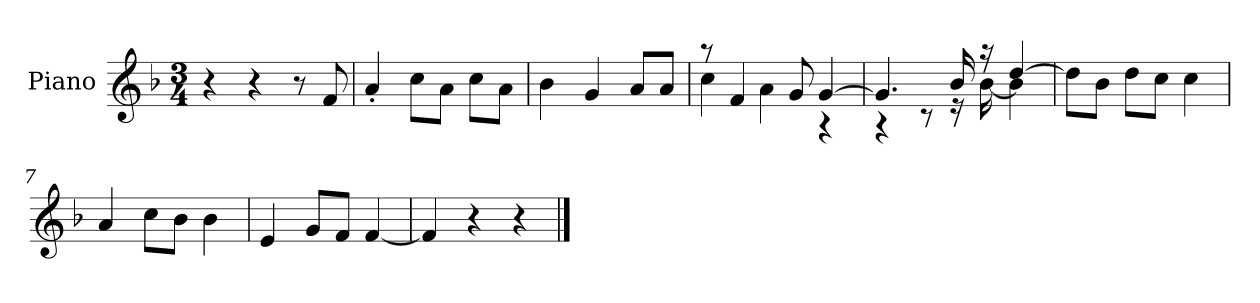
**kern
*part1
*staff1
*I"Piano
*I'P-no
*clefG2
*k[b-]
*M3/4
*MM173
=1
4r
4r
8r
8f/
=2
4a'/
8cc\L
8a\J
8cc\L
8a\J
=3
4b-\
4g/
8a/L
8a/J
=4
*^
8r	4cc\
4f/	.
.	4a\
8g/	.
[4g/	4r
=5	=5
4.g/]	4r
.	8r
16b-/	16r
16r	[16b-\
[4dd/	4b-\]
*v	*v
=6
8dd\L]
8b-\J
8dd\L
8cc\J
4cc\
=7
4a/
8cc\L
8b-\J
4b-\
!!LO:LB:g=z
=8
4e/
8g/L
8f/J
[4f/
=9
4f/]
4r
4r
==
*-
